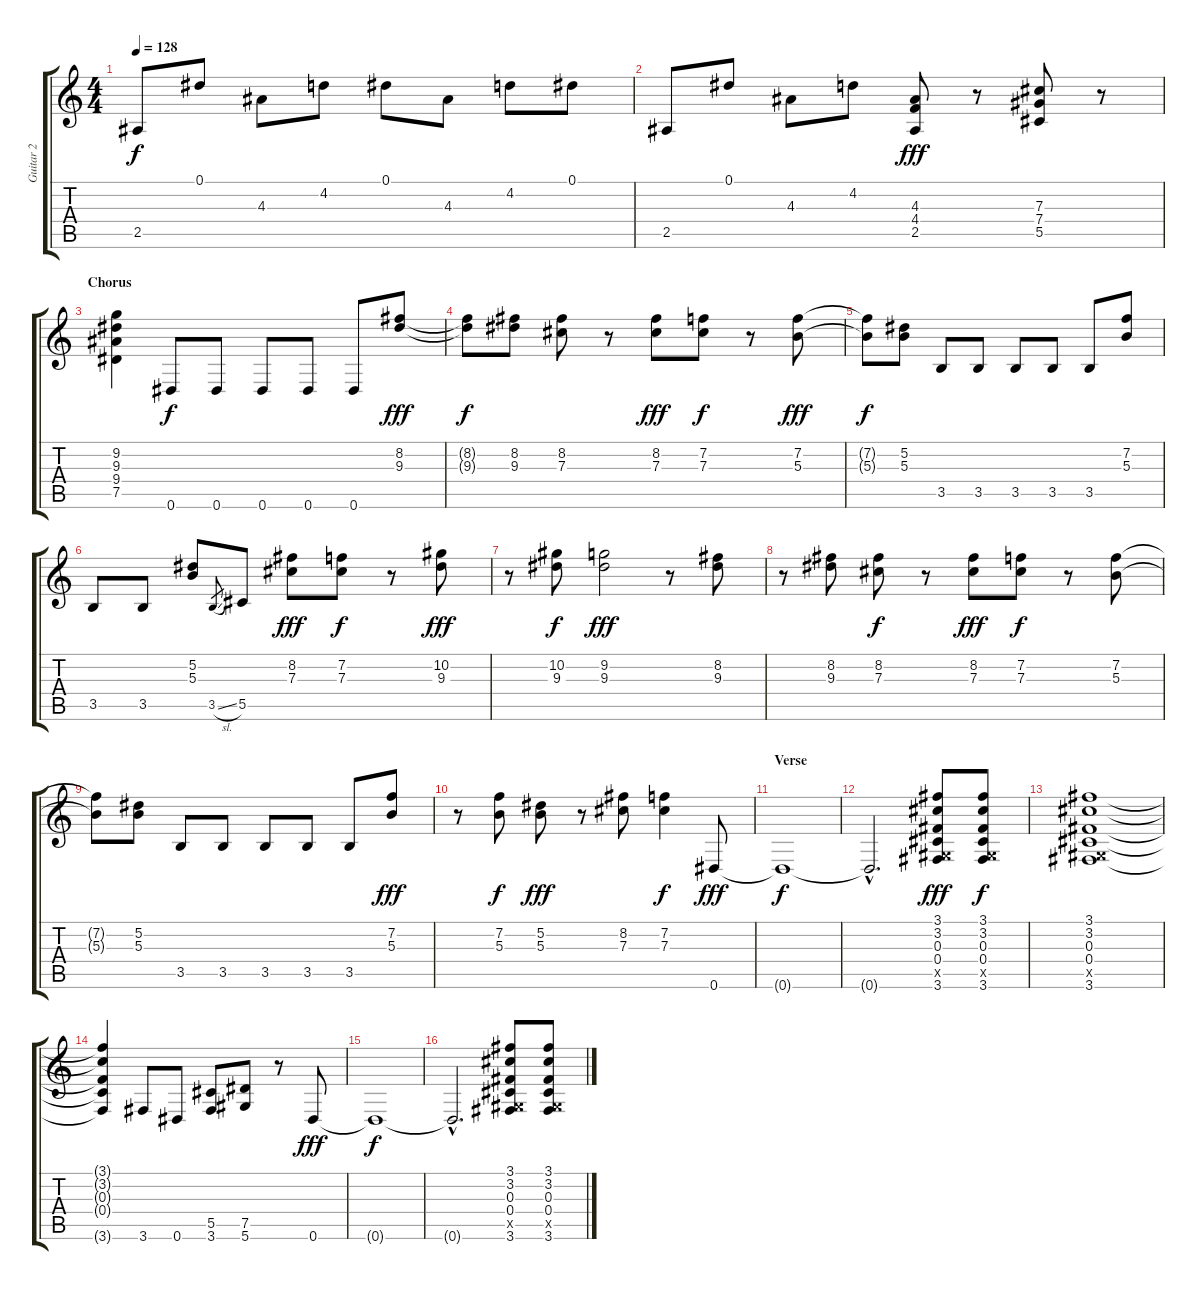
\track ("Guitar 2" "Guitar 2") {instrument distortionguitar}
\staff {score tabs}
\tuning (Eb4 Bb3 Gb3 Db3 Ab2 Eb2) {hide}
\ts (4 4)
\tempo 128
\clef g2
\ks c
2.5.8{dy f} 0.1.8 4.3.8 4.2.8 0.1.8 4.3.8 4.2.8 0.1.8 |
2.5.8 0.1.8 4.3.8 4.2.8 (4.3 4.4 2.5).8{dy fff} r.8 (7.3 7.4 5.5).8 r.8 |
\section ("" "Chorus")
(9.2 9.3 9.4 7.5).4 0.6.8{dy f} 0.6.8 0.6.8 0.6.8 0.6.8 (8.2 9.3).8{dy fff} |
(8.2{t} 9.3{t}).8{dy f} (8.2 9.3).8 (8.2 7.3).8 r.8 (8.2 7.3).8{dy fff} (7.2 7.3).8{dy f} r.8 (7.2 5.3).8{dy fff} |
(7.2{t} 5.3{t}).8{dy f} (5.2 5.3).8 3.5.8 3.5.8 3.5.8 3.5.8 3.5.8 (7.2 5.3).8 |
3.5.8 3.5.8 (5.2 5.3).8 3.5{sl}.8{gr} 5.5.8 (8.2 7.3).8{dy fff} (7.2 7.3).8{dy f} r.8 (10.2 9.3).8{dy fff} |
r.8 (10.2 9.3).8{dy f} (9.2 9.3).2{dy fff} r.8 (8.2 9.3).8 |
r.8 (8.2 9.3).8 (8.2 7.3).8{dy f} r.8 (8.2 7.3).8{dy fff} (7.2 7.3).8{dy f} r.8 (7.2 5.3).8 |
(7.2{t} 5.3{t}).8 (5.2 5.3).8 3.5.8 3.5.8 3.5.8 3.5.8 3.5.8 (7.2 5.3).8{dy fff} |
r.8 (7.2 5.3).8{dy f} (5.2 5.3).8{dy fff} r.8 (8.2 7.3).8 (7.2 7.3).4{dy f} 0.6.8{dy fff} |
\section ("" "Verse")
0.6{t}.1{dy f} |
0.6{hac t}.2{d} (3.1 3.2 0.3 0.4 0.5{x} 3.6).8{dy fff} (3.1 3.2 0.3 0.4 0.5{x} 3.6).8{dy f} |
(3.1 3.2 0.3 0.4 0.5{x} 3.6).1 |
(3.1{t} 3.2{t} 0.3{t} 0.4{t} 3.6{t}).4 3.6.8 0.6.8 (5.5 3.6).8 (7.5 5.6).8 r.8 0.6.8{dy fff} |
0.6{t}.1{dy f} |
0.6{hac t}.2{d} (3.1 3.2 0.3 0.4 0.5{x} 3.6).8 (3.1 3.2 0.3 0.4 0.5{x} 3.6).8
